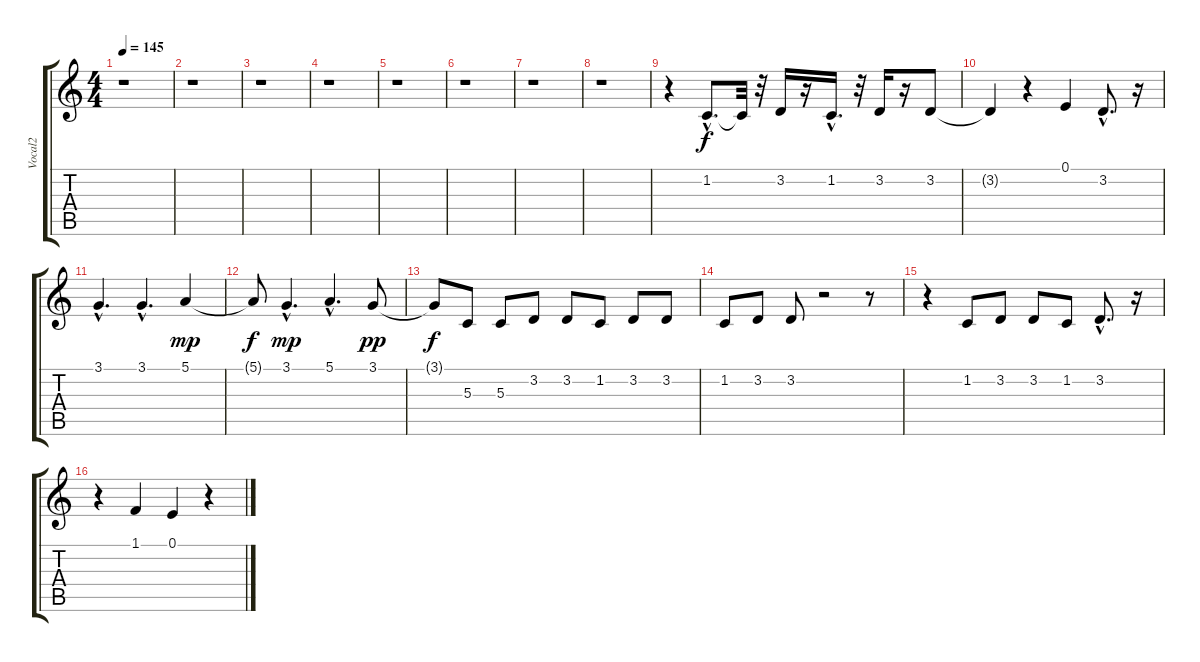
\track ("Vocal2" "Vocal2") {instrument altosax}
\staff {score tabs}
\tuning (E4 B3 G3 D3 A2 E2) {hide}
\ts (4 4)
\tempo 145
\clef g2
\ks c
r.1{dy f} |
r.1 |
r.1 |
r.1 |
r.1 |
r.1 |
r.1 |
r.1 |
r.4 1.2{hac}.8{d} 1.2{t}.32 r.32 3.2.16 r.16 1.2{hac}.16{d} r.32 3.2.16 r.16 3.2.8 |
3.2{t}.4 r.4 0.1.4 3.2{hac}.8{d} r.16 |
3.1{hac}.4{d} 3.1{hac}.4{d} 5.1.4{dy mp} |
5.1{t}.8{dy f} 3.1{hac}.4{d dy mp} 5.1{hac}.4{d} 3.1.8{dy pp} |
3.1{t}.8{dy f} 5.3.8 5.3.8 3.2.8 3.2.8 1.2.8 3.2.8 3.2.8 |
1.2.8 3.2.8 3.2.8 r.2 r.8 |
r.4 1.2.8 3.2.8 3.2.8 1.2.8 3.2{hac}.8{d} r.16 |
r.4 1.1.4 0.1.4 r.4
